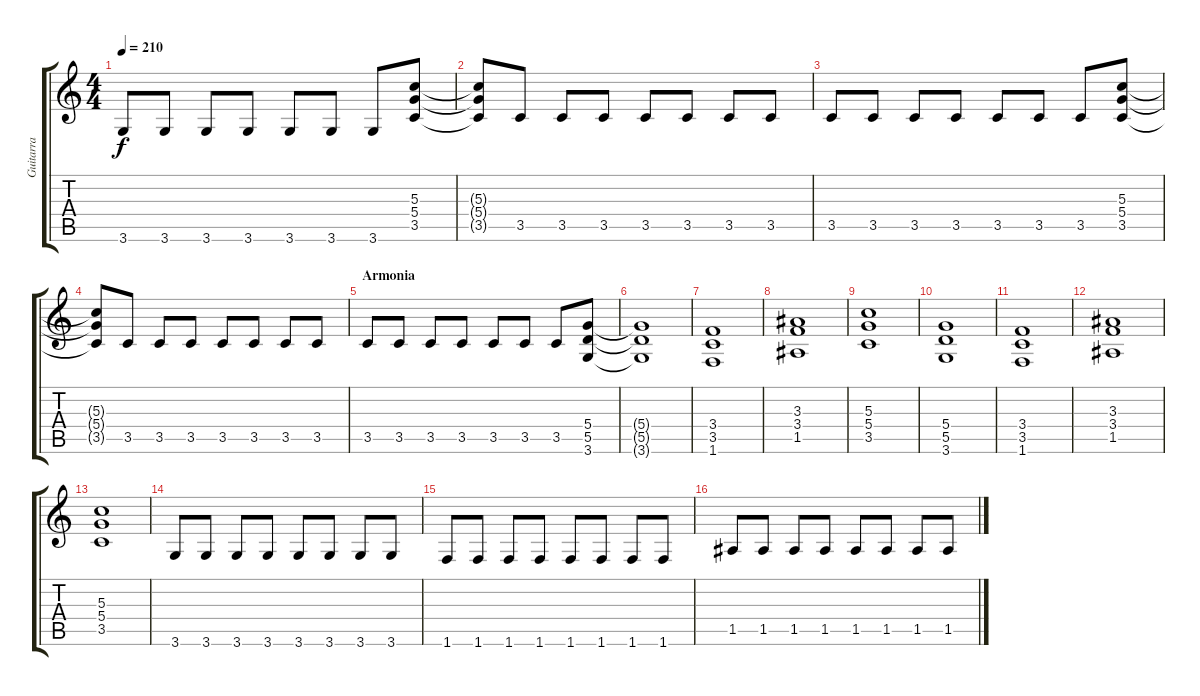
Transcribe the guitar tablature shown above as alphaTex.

\track ("Guitarra" "Guitarra") {instrument distortionguitar}
\staff {score tabs}
\tuning (E4 B3 G3 D3 A2 E2) {hide}
\ts (4 4)
\tempo 210
\clef g2
\ks c
3.6.8{dy f} 3.6.8 3.6.8 3.6.8 3.6.8 3.6.8 3.6.8 (5.3 5.4 3.5).8 |
(5.3{t} 5.4{t} 3.5{t}).8 3.5.8 3.5.8 3.5.8 3.5.8 3.5.8 3.5.8 3.5.8 |
3.5.8 3.5.8 3.5.8 3.5.8 3.5.8 3.5.8 3.5.8 (5.3 5.4 3.5).8 |
(5.3{t} 5.4{t} 3.5{t}).8 3.5.8 3.5.8 3.5.8 3.5.8 3.5.8 3.5.8 3.5.8 |
\section ("" "Armonia")
3.5.8 3.5.8 3.5.8 3.5.8 3.5.8 3.5.8 3.5.8 (5.4 5.5 3.6).8 |
(5.4{t} 5.5{t} 3.6{t}).1 |
(3.4 3.5 1.6).1 |
(3.3 3.4 1.5).1 |
(5.3 5.4 3.5).1 |
(5.4 5.5 3.6).1 |
(3.4 3.5 1.6).1 |
(3.3 3.4 1.5).1 |
(5.3 5.4 3.5).1 |
3.6.8 3.6.8 3.6.8 3.6.8 3.6.8 3.6.8 3.6.8 3.6.8 |
1.6.8 1.6.8 1.6.8 1.6.8 1.6.8 1.6.8 1.6.8 1.6.8 |
1.5.8 1.5.8 1.5.8 1.5.8 1.5.8 1.5.8 1.5.8 1.5.8
